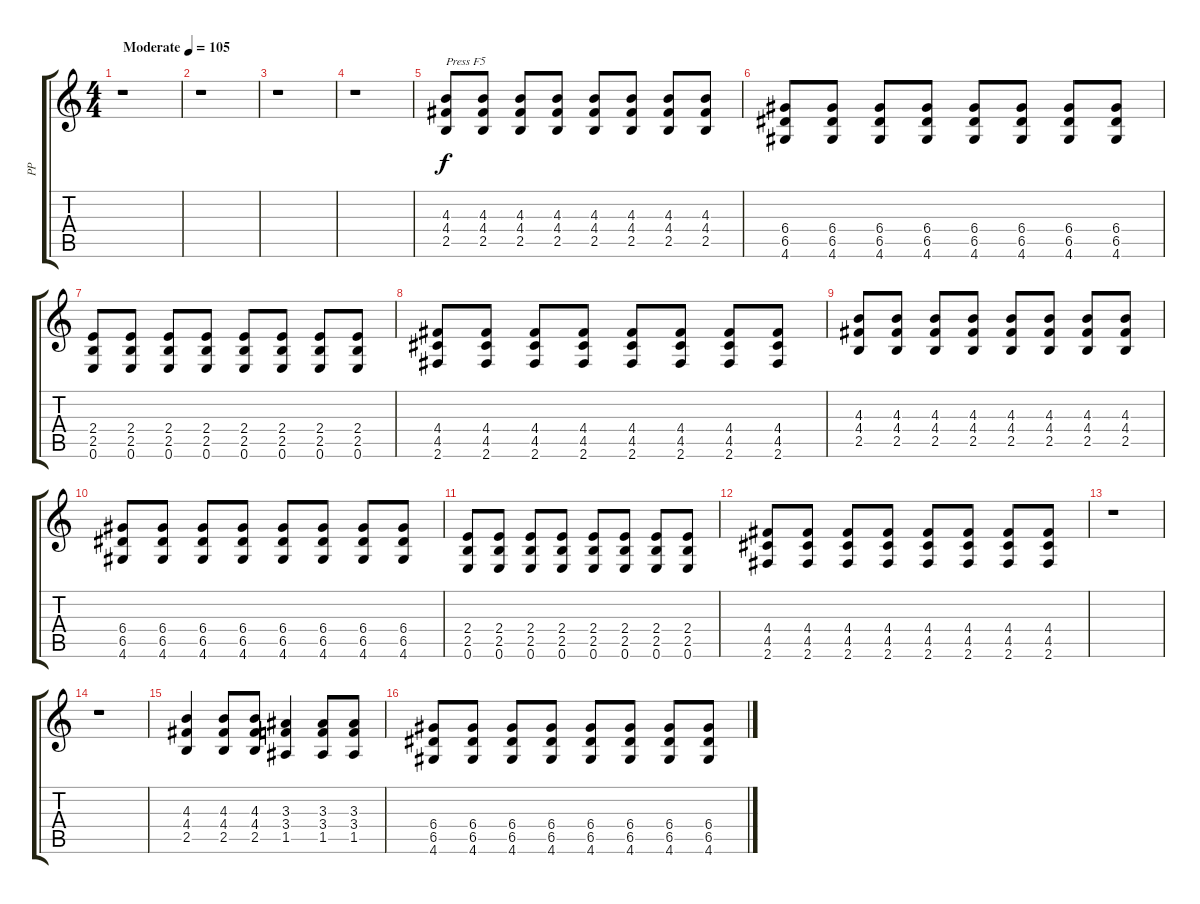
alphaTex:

\track ("PP" "PP") {instrument overdrivenguitar}
\staff {score tabs}
\tuning (E4 B3 G3 D3 A2 E2) {hide}
\ts (4 4)
\tempo (105 "Moderate")
\clef g2
\ks c
r.1{dy f instrument overdrivenguitar} |
r.1 |
r.1 |
r.1 |
(4.3 4.4 2.5).8{txt "Press F5"} (4.3 4.4 2.5).8 (4.3 4.4 2.5).8 (4.3 4.4 2.5).8 (4.3 4.4 2.5).8 (4.3 4.4 2.5).8 (4.3 4.4 2.5).8 (4.3 4.4 2.5).8 |
(6.4 6.5 4.6).8 (6.4 6.5 4.6).8 (6.4 6.5 4.6).8 (6.4 6.5 4.6).8 (6.4 6.5 4.6).8 (6.4 6.5 4.6).8 (6.4 6.5 4.6).8 (6.4 6.5 4.6).8 |
(2.4 2.5 0.6).8 (2.4 2.5 0.6).8 (2.4 2.5 0.6).8 (2.4 2.5 0.6).8 (2.4 2.5 0.6).8 (2.4 2.5 0.6).8 (2.4 2.5 0.6).8 (2.4 2.5 0.6).8 |
(4.4 4.5 2.6).8 (4.4 4.5 2.6).8 (4.4 4.5 2.6).8 (4.4 4.5 2.6).8 (4.4 4.5 2.6).8 (4.4 4.5 2.6).8 (4.4 4.5 2.6).8 (4.4 4.5 2.6).8 |
(4.3 4.4 2.5).8 (4.3 4.4 2.5).8 (4.3 4.4 2.5).8 (4.3 4.4 2.5).8 (4.3 4.4 2.5).8 (4.3 4.4 2.5).8 (4.3 4.4 2.5).8 (4.3 4.4 2.5).8 |
(6.4 6.5 4.6).8 (6.4 6.5 4.6).8 (6.4 6.5 4.6).8 (6.4 6.5 4.6).8 (6.4 6.5 4.6).8 (6.4 6.5 4.6).8 (6.4 6.5 4.6).8 (6.4 6.5 4.6).8 |
(2.4 2.5 0.6).8 (2.4 2.5 0.6).8 (2.4 2.5 0.6).8 (2.4 2.5 0.6).8 (2.4 2.5 0.6).8 (2.4 2.5 0.6).8 (2.4 2.5 0.6).8 (2.4 2.5 0.6).8 |
(4.4 4.5 2.6).8 (4.4 4.5 2.6).8 (4.4 4.5 2.6).8 (4.4 4.5 2.6).8 (4.4 4.5 2.6).8 (4.4 4.5 2.6).8 (4.4 4.5 2.6).8 (4.4 4.5 2.6).8 |
r.1 |
r.1 |
(4.3 4.4 2.5).4 (4.3 4.4 2.5).8 (4.3 4.4 2.5).8 (3.3 3.4 1.5).4 (3.3 3.4 1.5).8 (3.3 3.4 1.5).8 |
(6.4 6.5 4.6).8 (6.4 6.5 4.6).8 (6.4 6.5 4.6).8 (6.4 6.5 4.6).8 (6.4 6.5 4.6).8 (6.4 6.5 4.6).8 (6.4 6.5 4.6).8 (6.4 6.5 4.6).8
